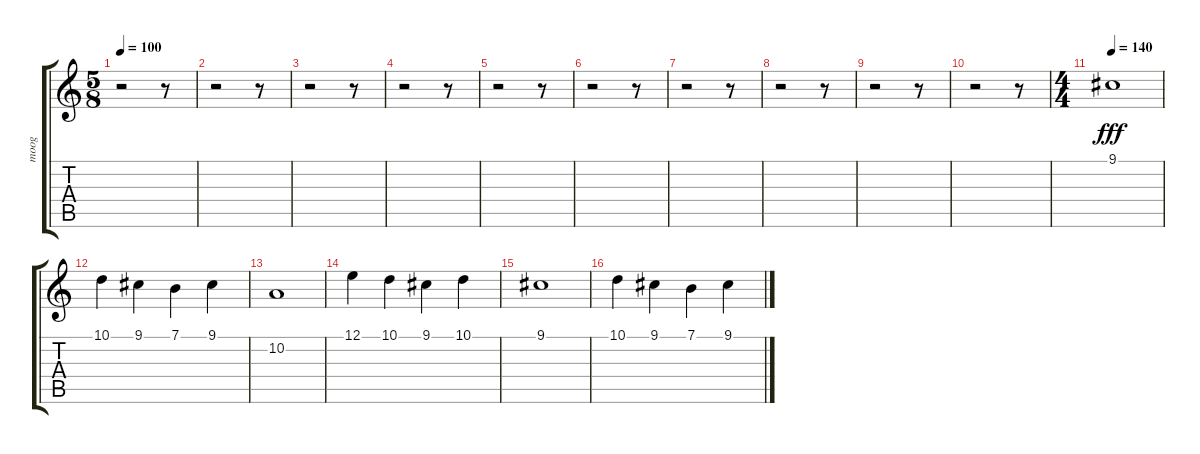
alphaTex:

\track ("moog" "moog") {instrument synthbrass1}
\staff {score tabs}
\tuning (E4 B3 G3 D3 A2 E2) {hide}
\ts (5 8)
\tempo 100
\clef g2
\ks c
r.2{dy fff} r.8 |
r.2 r.8 |
r.2 r.8 |
r.2 r.8 |
r.2 r.8 |
r.2 r.8 |
r.2 r.8 |
r.2 r.8 |
r.2 r.8 |
r.2 r.8 |
\ts (4 4)
\tempo 140
9.1.1 |
10.1.4 9.1.4 7.1.4 9.1.4 |
10.2.1 |
12.1.4 10.1.4 9.1.4 10.1.4 |
9.1.1 |
10.1.4 9.1.4 7.1.4 9.1.4
